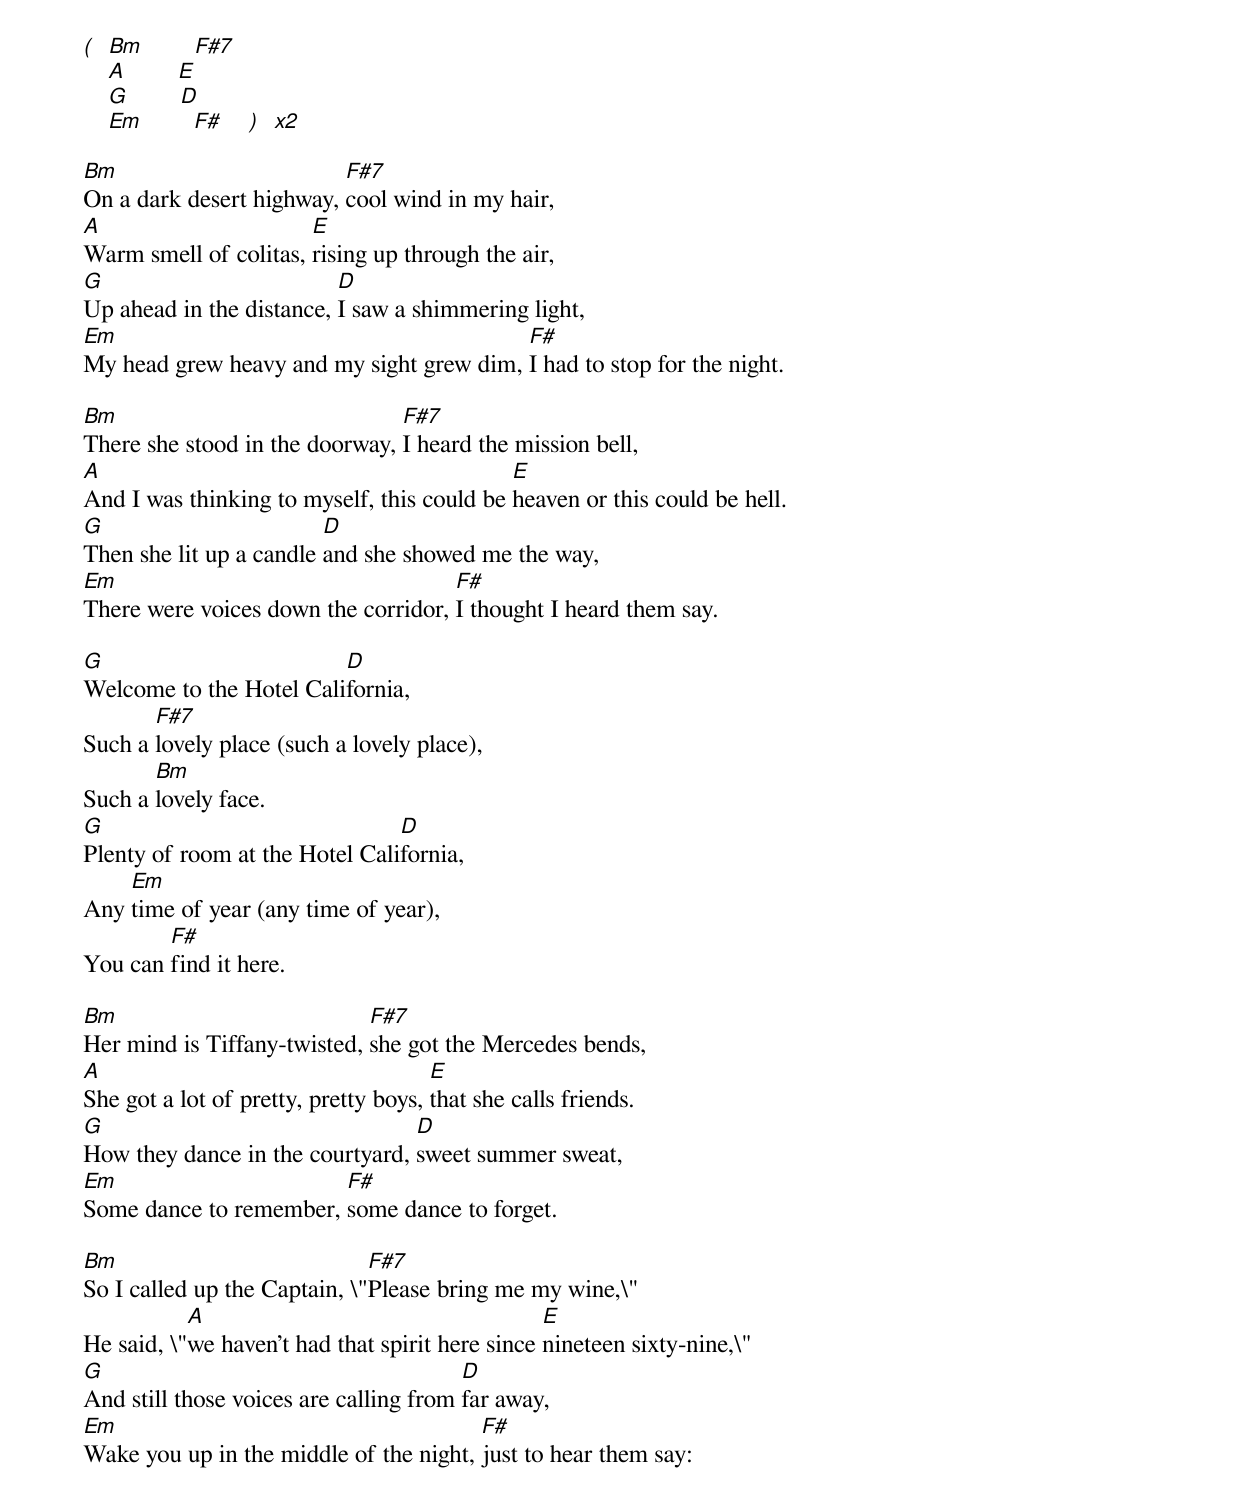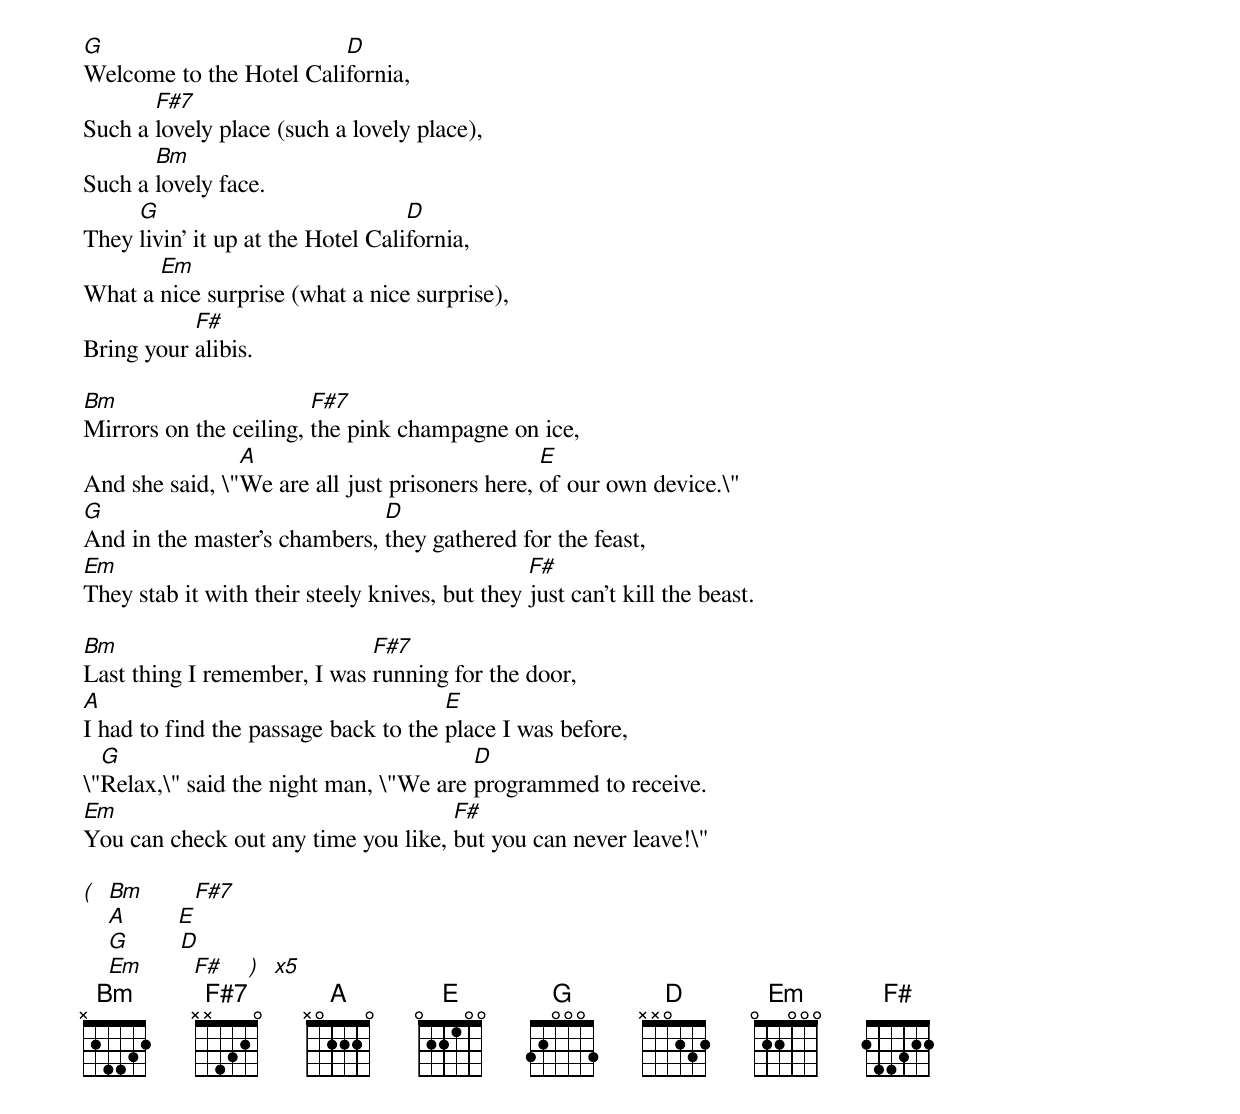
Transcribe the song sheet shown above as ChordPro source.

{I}
[(]  [Bm]        [F#7]
    [A]        [E]
    [G]        [D]
    [Em]        [F#]    [)]  [x2]

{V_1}
[Bm]On a dark desert highway, [F#7]cool wind in my hair,
[A]Warm smell of colitas, [E]rising up through the air,
[G]Up ahead in the distance, [D]I saw a shimmering light,
[Em]My head grew heavy and my sight grew dim, [F#]I had to stop for the night.

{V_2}
[Bm]There she stood in the doorway, [F#7]I heard the mission bell,
[A]And I was thinking to myself, this could be [E]heaven or this could be hell.
[G]Then she lit up a candle [D]and she showed me the way,
[Em]There were voices down the corridor, [F#]I thought I heard them say.

{C}
[G]Welcome to the Hotel Cali[D]fornia,
Such a [F#7]lovely place (such a lovely place),
Such a [Bm]lovely face.
[G]Plenty of room at the Hotel Cali[D]fornia,
Any [Em]time of year (any time of year),
You can [F#]find it here.

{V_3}
[Bm]Her mind is Tiffany-twisted, [F#7]she got the Mercedes bends,
[A]She got a lot of pretty, pretty boys, [E]that she calls friends.
[G]How they dance in the courtyard, [D]sweet summer sweat,
[Em]Some dance to remember, [F#]some dance to forget.

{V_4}
[Bm]So I called up the Captain, \"[F#7]Please bring me my wine,\"
He said, \"[A]we haven't had that spirit here since [E]nineteen sixty-nine,\"
[G]And still those voices are calling from [D]far away,
[Em]Wake you up in the middle of the night, [F#]just to hear them say:

{C}
[G]Welcome to the Hotel Cali[D]fornia,
Such a [F#7]lovely place (such a lovely place),
Such a [Bm]lovely face.
They [G]livin' it up at the Hotel Cali[D]fornia,
What a [Em]nice surprise (what a nice surprise),
Bring your [F#]alibis.

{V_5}
[Bm]Mirrors on the ceiling, [F#7]the pink champagne on ice,
And she said, \"[A]We are all just prisoners here, [E]of our own device.\"
[G]And in the master's chambers, [D]they gathered for the feast,
[Em]They stab it with their steely knives, but they [F#]just can't kill the beast.

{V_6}
[Bm]Last thing I remember, I was [F#7]running for the door,
[A]I had to find the passage back to the [E]place I was before,
\"[G]Relax,\" said the night man, \"We are [D]programmed to receive.
[Em]You can check out any time you like, [F#]but you can never leave!\"

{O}
[(]  [Bm]        [F#7]
    [A]        [E]
    [G]        [D]
    [Em]        [F#]    [)]  [x5]
